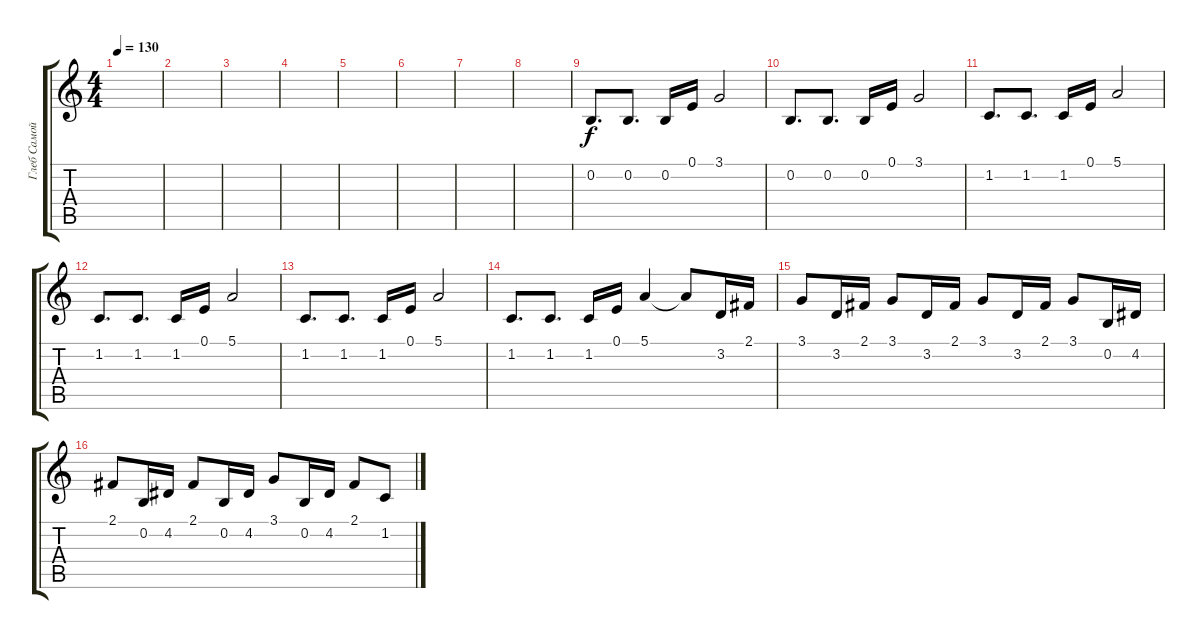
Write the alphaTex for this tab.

\track ("Глеб Самойлов (клавишные)" "Глеб Самой") {instrument fx4atmosphere}
\staff {score tabs}
\tuning (E4 B3 G3 D3 A2 E2) {hide}
\ts (4 4)
\tempo 130
\clef g2
\ks c
|
|
|
|
|
|
|
|
0.2.8{d} 0.2.8{d} 0.2.16 0.1.16 3.1.2 |
0.2.8{d} 0.2.8{d} 0.2.16 0.1.16 3.1.2 |
1.2.8{d} 1.2.8{d} 1.2.16 0.1.16 5.1.2 |
1.2.8{d} 1.2.8{d} 1.2.16 0.1.16 5.1.2 |
1.2.8{d} 1.2.8{d} 1.2.16 0.1.16 5.1.2 |
1.2.8{d} 1.2.8{d} 1.2.16 0.1.16 5.1.4 5.1{t}.8 3.2.16 2.1.16 |
3.1.8 3.2.16 2.1.16 3.1.8 3.2.16 2.1.16 3.1.8 3.2.16 2.1.16 3.1.8 0.2.16 4.2.16 |
2.1.8 0.2.16 4.2.16 2.1.8 0.2.16 4.2.16 3.1.8 0.2.16 4.2.16 2.1.8 1.2.8
